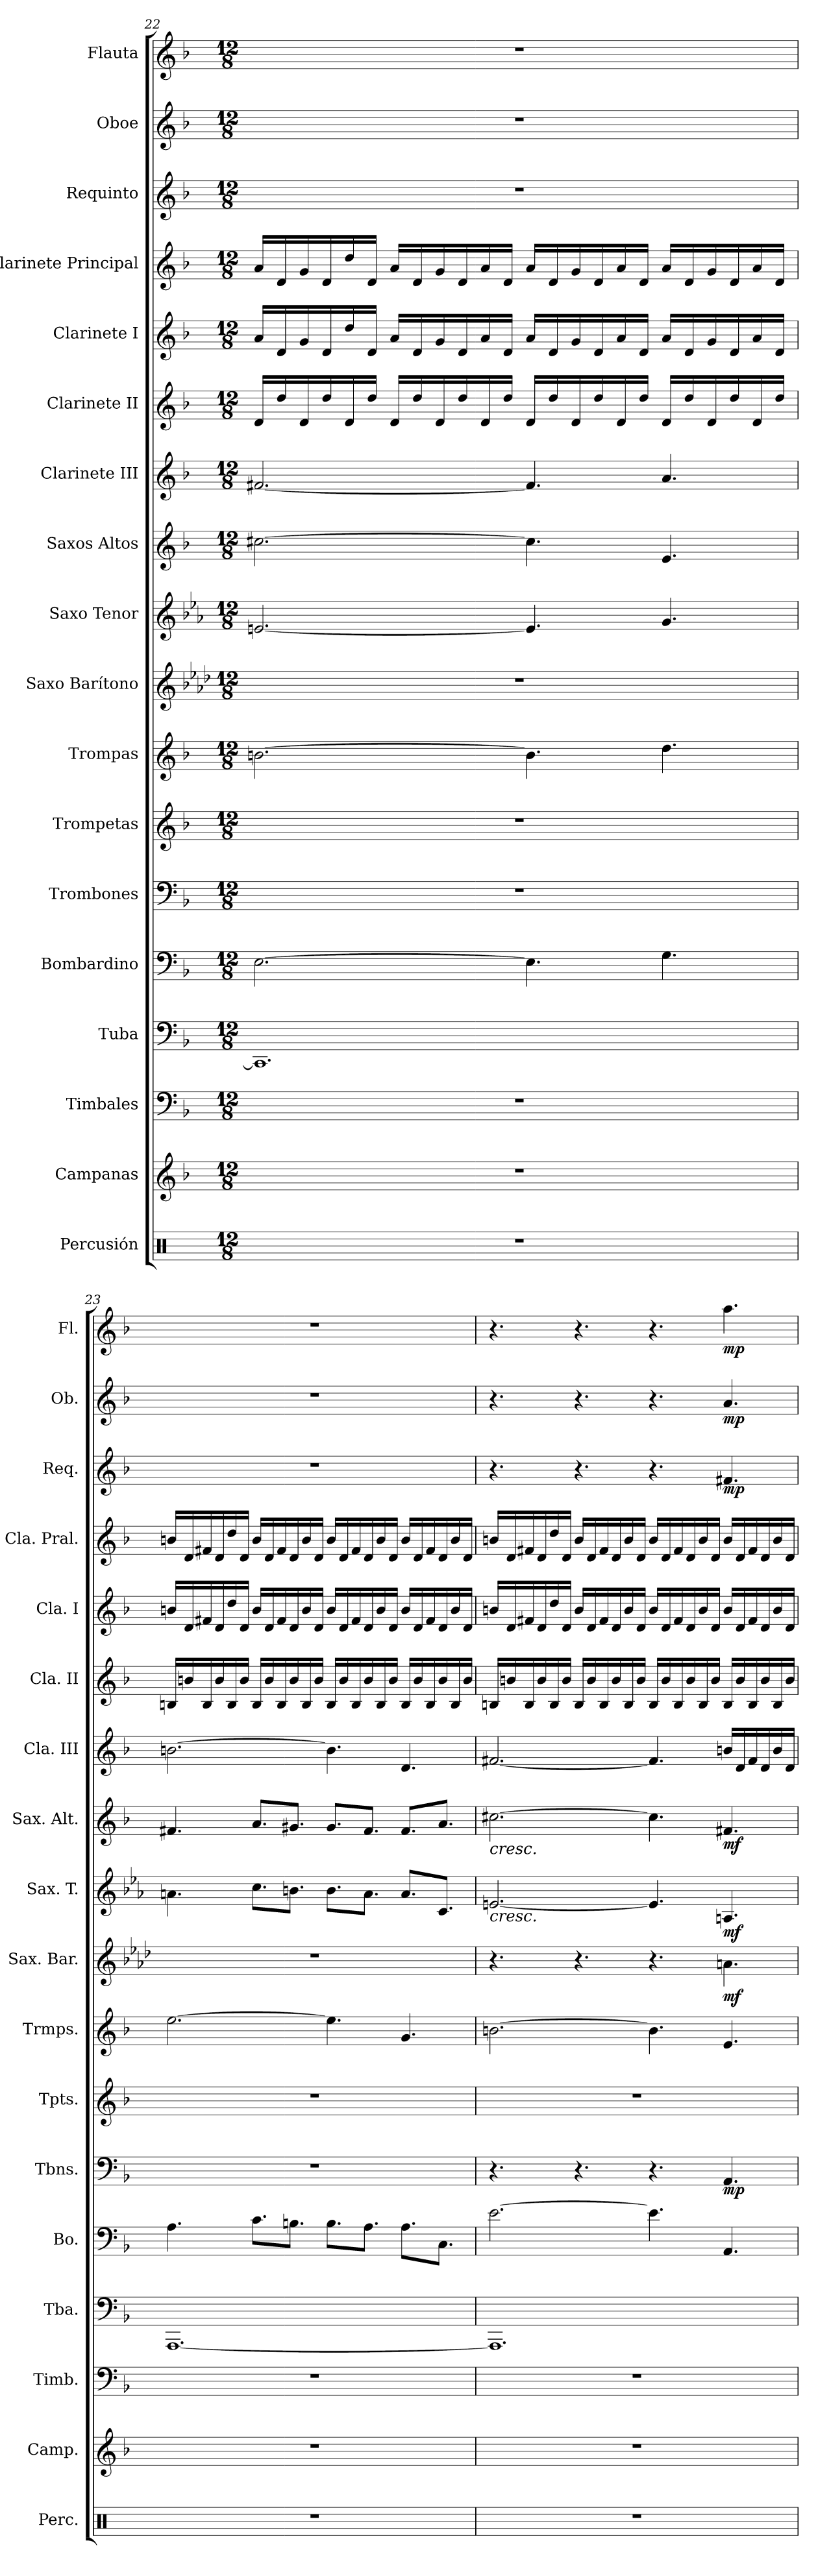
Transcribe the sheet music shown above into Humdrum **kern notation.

**kern	**kern	**kern	**kern	**kern	**kern	**dynam	**kern	**kern	**kern	**dynam	**kern	**dynam	**kern	**dynam	**kern	**kern	**kern	**kern	**kern	**dynam	**kern	**dynam	**kern	**dynam
*part18	*part17	*part16	*part15	*part14	*part13	*part13	*part12	*part11	*part10	*part10	*part9	*part9	*part8	*part8	*part7	*part6	*part5	*part4	*part3	*part3	*part2	*part2	*part1	*part1
*staff18	*staff17	*staff16	*staff15	*staff14	*staff13	*staff13	*staff12	*staff11	*staff10	*staff10	*staff9	*staff9	*staff8	*staff8	*staff7	*staff6	*staff5	*staff4	*staff3	*staff3	*staff2	*staff2	*staff1	*staff1
*I"Percusión	*I"Campanas	*I"Timbales	*I"Tuba	*I"Bombardino	*I"Trombones	*	*I"Trompetas	*I"Trompas	*I"Saxo Barítono	*	*I"Saxo Tenor	*	*I"Saxos Altos	*	*I"Clarinete III	*I"Clarinete II	*I"Clarinete I	*I"Clarinete Principal	*I"Requinto	*	*I"Oboe	*	*I"Flauta	*
*I'Perc.	*I'Camp.	*I'Timb.	*I'Tba.	*I'Bo.	*I'Tbns.	*	*I'Tpts.	*I'Trmps.	*I'Sax. Bar.	*	*I'Sax. T.	*	*I'Sax. Alt.	*	*I'Cla. III	*I'Cla. II	*I'Cla. I	*I'Cla. Pral.	*I'Req.	*	*I'Ob.	*	*I'Fl.	*
*clefX	*clefG2	*clefF4	*clefF4	*clefF4	*clefF4	*	*clefG2	*clefG2	*clefG2	*	*clefG2	*	*clefG2	*	*clefG2	*clefG2	*clefG2	*clefG2	*clefG2	*	*clefG2	*	*clefG2	*
*	*	*	*	*	*	*	*ITrd1c2	*ITrd4c7	*ITrd12c21	*	*ITrd8c14	*	*ITrd5c9	*	*ITrd1c2	*ITrd1c2	*ITrd1c2	*ITrd1c2	*ITrd-2c-3	*	*	*	*	*
*k[]	*k[b-]	*k[b-]	*k[b-]	*k[b-]	*k[b-]	*	*k[b-e-a-]	*k[b-e-]	*k[b-e-a-d-]	*	*k[b-e-a-]	*	*k[b-e-a-d-]	*	*k[b-e-a-]	*k[b-e-a-]	*k[b-e-a-]	*k[b-e-a-]	*k[b-e-a-d-]	*	*k[b-]	*	*k[b-]	*
*M12/8	*M12/8	*M12/8	*M12/8	*M12/8	*M12/8	*	*M12/8	*M12/8	*M12/8	*	*M12/8	*	*M12/8	*	*M12/8	*M12/8	*M12/8	*M12/8	*M12/8	*	*M12/8	*	*M12/8	*
=22	=22	=22	=22	=22	=22	=22	=22	=22	=22	=22	=22	=22	=22	=22	=22	=22	=22	=22	=22	=22	=22	=22	=22	=22
1.r	1.r	1.r	1.CC]	[2.E\	1.r	.	1.r	[2.en\	1.r	.	[2.En/	.	[2.en\	.	[2.en/	16c/LL	16g/LL	16g/LL	1.r	.	1.r	.	1.r	.
.	.	.	.	.	.	.	.	.	.	.	.	.	.	.	.	16cc/	16c/	16c/	.	.	.	.	.	.
.	.	.	.	.	.	.	.	.	.	.	.	.	.	.	.	16c/	16f/	16f/	.	.	.	.	.	.
.	.	.	.	.	.	.	.	.	.	.	.	.	.	.	.	16cc/	16c/	16c/	.	.	.	.	.	.
.	.	.	.	.	.	.	.	.	.	.	.	.	.	.	.	16c/	16cc/	16cc/	.	.	.	.	.	.
.	.	.	.	.	.	.	.	.	.	.	.	.	.	.	.	16cc/JJ	16c/JJ	16c/JJ	.	.	.	.	.	.
.	.	.	.	.	.	.	.	.	.	.	.	.	.	.	.	16c/LL	16g/LL	16g/LL	.	.	.	.	.	.
.	.	.	.	.	.	.	.	.	.	.	.	.	.	.	.	16cc/	16c/	16c/	.	.	.	.	.	.
.	.	.	.	.	.	.	.	.	.	.	.	.	.	.	.	16c/	16f/	16f/	.	.	.	.	.	.
.	.	.	.	.	.	.	.	.	.	.	.	.	.	.	.	16cc/	16c/	16c/	.	.	.	.	.	.
.	.	.	.	.	.	.	.	.	.	.	.	.	.	.	.	16c/	16g/	16g/	.	.	.	.	.	.
.	.	.	.	.	.	.	.	.	.	.	.	.	.	.	.	16cc/JJ	16c/JJ	16c/JJ	.	.	.	.	.	.
.	.	.	.	4.E\]	.	.	.	4.e\]	.	.	4.E/]	.	4.e\]	.	4.e/]	16c/LL	16g/LL	16g/LL	.	.	.	.	.	.
.	.	.	.	.	.	.	.	.	.	.	.	.	.	.	.	16cc/	16c/	16c/	.	.	.	.	.	.
.	.	.	.	.	.	.	.	.	.	.	.	.	.	.	.	16c/	16f/	16f/	.	.	.	.	.	.
.	.	.	.	.	.	.	.	.	.	.	.	.	.	.	.	16cc/	16c/	16c/	.	.	.	.	.	.
.	.	.	.	.	.	.	.	.	.	.	.	.	.	.	.	16c/	16g/	16g/	.	.	.	.	.	.
.	.	.	.	.	.	.	.	.	.	.	.	.	.	.	.	16cc/JJ	16c/JJ	16c/JJ	.	.	.	.	.	.
.	.	.	.	4.G\	.	.	.	4.g\	.	.	4.G/	.	4.G/	.	4.g/	16c/LL	16g/LL	16g/LL	.	.	.	.	.	.
.	.	.	.	.	.	.	.	.	.	.	.	.	.	.	.	16cc/	16c/	16c/	.	.	.	.	.	.
.	.	.	.	.	.	.	.	.	.	.	.	.	.	.	.	16c/	16f/	16f/	.	.	.	.	.	.
.	.	.	.	.	.	.	.	.	.	.	.	.	.	.	.	16cc/	16c/	16c/	.	.	.	.	.	.
.	.	.	.	.	.	.	.	.	.	.	.	.	.	.	.	16c/	16g/	16g/	.	.	.	.	.	.
.	.	.	.	.	.	.	.	.	.	.	.	.	.	.	.	16cc/JJ	16c/JJ	16c/JJ	.	.	.	.	.	.
!!LO:PB:g=z
=23	=23	=23	=23	=23	=23	=23	=23	=23	=23	=23	=23	=23	=23	=23	=23	=23	=23	=23	=23	=23	=23	=23	=23	=23
1.r	1.r	1.r	[1.AAA	4.A\	1.r	.	1.r	[2.a\	1.r	.	4.An\	.	4.An/	.	[2.an\	16An/LL	16an/LL	16an/LL	1.r	.	1.r	.	1.r	.
.	.	.	.	.	.	.	.	.	.	.	.	.	.	.	.	16an/	16c/	16c/	.	.	.	.	.	.
.	.	.	.	.	.	.	.	.	.	.	.	.	.	.	.	16A/	16en/	16en/	.	.	.	.	.	.
.	.	.	.	.	.	.	.	.	.	.	.	.	.	.	.	16a/	16c/	16c/	.	.	.	.	.	.
.	.	.	.	.	.	.	.	.	.	.	.	.	.	.	.	16A/	16cc/	16cc/	.	.	.	.	.	.
.	.	.	.	.	.	.	.	.	.	.	.	.	.	.	.	16a/JJ	16c/JJ	16c/JJ	.	.	.	.	.	.
.	.	.	.	8.c\L	.	.	.	.	.	.	8.c\L	.	8.c/L	.	.	16A/LL	16a/LL	16a/LL	.	.	.	.	.	.
.	.	.	.	.	.	.	.	.	.	.	.	.	.	.	.	16a/	16c/	16c/	.	.	.	.	.	.
.	.	.	.	.	.	.	.	.	.	.	.	.	.	.	.	16A/	16e/	16e/	.	.	.	.	.	.
.	.	.	.	8.Bn\J	.	.	.	.	.	.	8.Bn\J	.	8.Bn/J	.	.	16a/	16c/	16c/	.	.	.	.	.	.
.	.	.	.	.	.	.	.	.	.	.	.	.	.	.	.	16A/	16a/	16a/	.	.	.	.	.	.
.	.	.	.	.	.	.	.	.	.	.	.	.	.	.	.	16a/JJ	16c/JJ	16c/JJ	.	.	.	.	.	.
.	.	.	.	8.B\L	.	.	.	4.a\]	.	.	8.B\L	.	8.B/L	.	4.a\]	16A/LL	16a/LL	16a/LL	.	.	.	.	.	.
.	.	.	.	.	.	.	.	.	.	.	.	.	.	.	.	16a/	16c/	16c/	.	.	.	.	.	.
.	.	.	.	.	.	.	.	.	.	.	.	.	.	.	.	16A/	16e/	16e/	.	.	.	.	.	.
.	.	.	.	8.A\J	.	.	.	.	.	.	8.A\J	.	8.A/J	.	.	16a/	16c/	16c/	.	.	.	.	.	.
.	.	.	.	.	.	.	.	.	.	.	.	.	.	.	.	16A/	16a/	16a/	.	.	.	.	.	.
.	.	.	.	.	.	.	.	.	.	.	.	.	.	.	.	16a/JJ	16c/JJ	16c/JJ	.	.	.	.	.	.
.	.	.	.	8.A\L	.	.	.	4.c/	.	.	8.A/L	.	8.A/L	.	4.c/	16A/LL	16a/LL	16a/LL	.	.	.	.	.	.
.	.	.	.	.	.	.	.	.	.	.	.	.	.	.	.	16a/	16c/	16c/	.	.	.	.	.	.
.	.	.	.	.	.	.	.	.	.	.	.	.	.	.	.	16A/	16e/	16e/	.	.	.	.	.	.
.	.	.	.	8.C\J	.	.	.	.	.	.	8.C/J	.	8.c/J	.	.	16a/	16c/	16c/	.	.	.	.	.	.
.	.	.	.	.	.	.	.	.	.	.	.	.	.	.	.	16A/	16a/	16a/	.	.	.	.	.	.
.	.	.	.	.	.	.	.	.	.	.	.	.	.	.	.	16a/JJ	16c/JJ	16c/JJ	.	.	.	.	.	.
=24	=24	=24	=24	=24	=24	=24	=24	=24	=24	=24	=24	=24	=24	=24	=24	=24	=24	=24	=24	=24	=24	=24	=24	=24
!	!	!	!	!	!	!	!	!	!	!	!	!LO:HP:b	!	!LO:HP:b	!	!	!	!	!	!	!	!	!	!
1.r	1.r	1.r	1.AAA]	[2.e\	4.r	.	1.r	[2.en\	4.r	.	[2.En/	<	[2.en\	<	[2.en/	16An/LL	16an/LL	16an/LL	4.r	.	4.r	.	4.r	.
.	.	.	.	.	.	.	.	.	.	.	.	.	.	.	.	16an/	16c/	16c/	.	.	.	.	.	.
.	.	.	.	.	.	.	.	.	.	.	.	.	.	.	.	16A/	16en/	16en/	.	.	.	.	.	.
.	.	.	.	.	.	.	.	.	.	.	.	.	.	.	.	16a/	16c/	16c/	.	.	.	.	.	.
.	.	.	.	.	.	.	.	.	.	.	.	.	.	.	.	16A/	16cc/	16cc/	.	.	.	.	.	.
.	.	.	.	.	.	.	.	.	.	.	.	.	.	.	.	16a/JJ	16c/JJ	16c/JJ	.	.	.	.	.	.
.	.	.	.	.	4.r	.	.	.	4.r	.	.	.	.	.	.	16A/LL	16a/LL	16a/LL	4.r	.	4.r	.	4.r	.
.	.	.	.	.	.	.	.	.	.	.	.	.	.	.	.	16a/	16c/	16c/	.	.	.	.	.	.
.	.	.	.	.	.	.	.	.	.	.	.	.	.	.	.	16A/	16e/	16e/	.	.	.	.	.	.
.	.	.	.	.	.	.	.	.	.	.	.	.	.	.	.	16a/	16c/	16c/	.	.	.	.	.	.
.	.	.	.	.	.	.	.	.	.	.	.	.	.	.	.	16A/	16a/	16a/	.	.	.	.	.	.
.	.	.	.	.	.	.	.	.	.	.	.	.	.	.	.	16a/JJ	16c/JJ	16c/JJ	.	.	.	.	.	.
.	.	.	.	4.e\]	4.r	.	.	4.e\]	4.r	.	4.E/]	.	4.e\]	.	4.e/]	16A/LL	16a/LL	16a/LL	4.r	.	4.r	.	4.r	.
.	.	.	.	.	.	.	.	.	.	.	.	.	.	.	.	16a/	16c/	16c/	.	.	.	.	.	.
.	.	.	.	.	.	.	.	.	.	.	.	.	.	.	.	16A/	16e/	16e/	.	.	.	.	.	.
.	.	.	.	.	.	.	.	.	.	.	.	.	.	.	.	16a/	16c/	16c/	.	.	.	.	.	.
.	.	.	.	.	.	.	.	.	.	.	.	.	.	.	.	16A/	16a/	16a/	.	.	.	.	.	.
.	.	.	.	.	.	.	.	.	.	.	.	.	.	.	.	16a/JJ	16c/JJ	16c/JJ	.	.	.	.	.	.
!	!	!	!	!	!	!LO:DY:b	!	!	!	!LO:DY:b	!	!LO:DY:b	!	!LO:DY:b	!	!	!	!	!	!LO:DY:b	!	!LO:DY:b	!	!LO:DY:b
.	.	.	.	4.AA/	4.AA/	mp	.	4.A/	4.An\	mf	4.AAn/	mf	4.An/	mf	16an/LL	16A/LL	16a/LL	16a/LL	4.an/	mp	4.a/	mp	4.aa\	mp
.	.	.	.	.	.	.	.	.	.	.	.	.	.	.	16c/	16a/	16c/	16c/	.	.	.	.	.	.
.	.	.	.	.	.	.	.	.	.	.	.	.	.	.	16e/	16A/	16e/	16e/	.	.	.	.	.	.
.	.	.	.	.	.	.	.	.	.	.	.	.	.	.	16c/	16a/	16c/	16c/	.	.	.	.	.	.
.	.	.	.	.	.	.	.	.	.	.	.	.	.	.	16a/	16A/	16a/	16a/	.	.	.	.	.	.
.	.	.	.	.	.	.	.	.	.	.	.	.	.	.	16c/JJ	16a/JJ	16c/JJ	16c/JJ	.	.	.	.	.	.
.	.	.	.	.	.	.	.	.	.	.	.	[	.	[	.	.	.	.	.	.	.	.	.	.
=	=	=	=	=	=	=	=	=	=	=	=	=	=	=	=	=	=	=	=	=	=	=	=	=
*-	*-	*-	*-	*-	*-	*-	*-	*-	*-	*-	*-	*-	*-	*-	*-	*-	*-	*-	*-	*-	*-	*-	*-	*-
